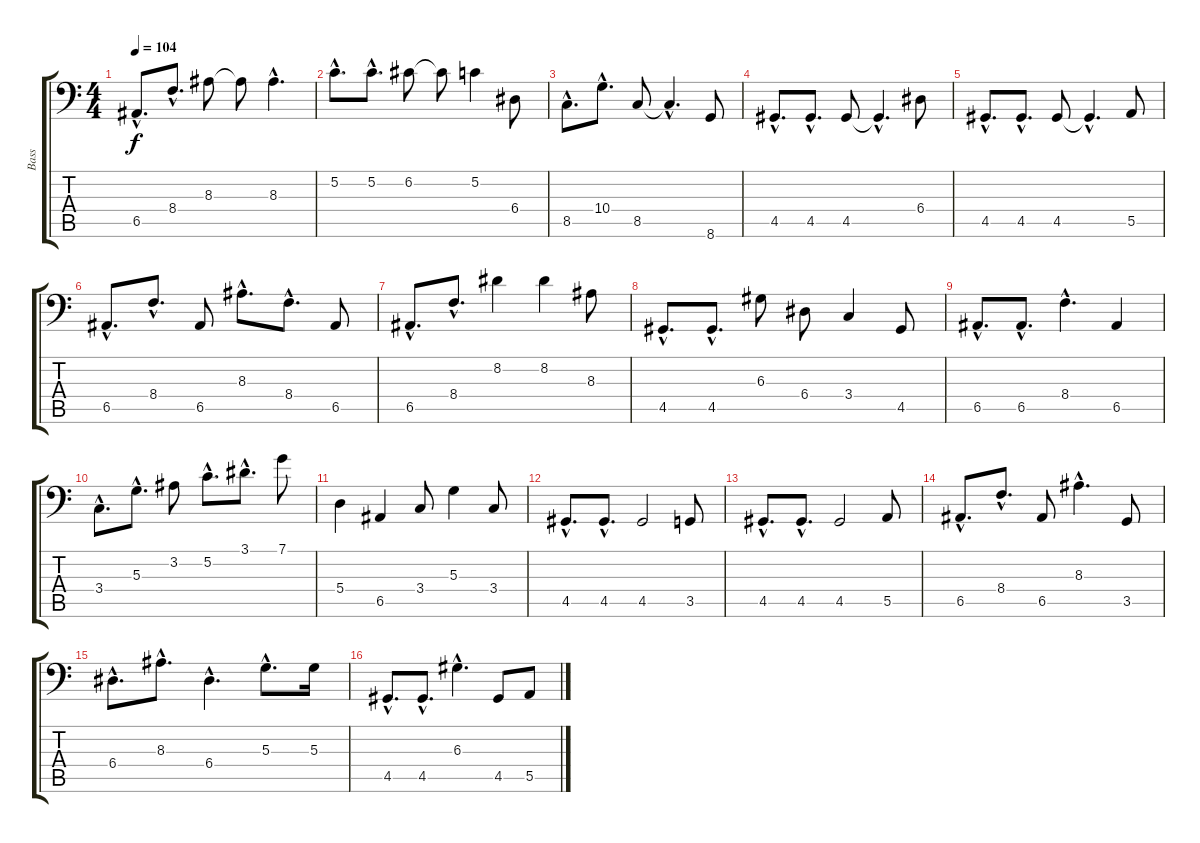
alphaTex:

\track ("Bass" "Bass") {instrument electricbassfinger}
\staff {score tabs}
\tuning (C3 G2 D2 A1 E1 B0) {hide}
\ts (4 4)
\tempo 104
\clef f4
\ks c
6.5{hac}.8{d dy f} 8.4{hac}.8{d} 8.3.8 8.3{t}.8 8.3{hac}.4{d} |
5.2{hac}.8{d} 5.2{hac}.8{d} 6.2.8 6.2{t}.8 5.2.4 6.4.8 |
8.5{hac}.8{d} 10.4{hac}.8{d} 8.5.8 8.5{hac t}.4{d} 8.6.8 |
4.5{hac}.8{d} 4.5{hac}.8{d} 4.5.8 4.5{hac t}.4{d} 6.4.8 |
4.5{hac}.8{d} 4.5{hac}.8{d} 4.5.8 4.5{hac t}.4{d} 5.5.8 |
6.5{hac}.8{d} 8.4{hac}.8{d} 6.5.8 8.3{hac}.8{d} 8.4{hac}.8{d} 6.5.8 |
6.5{hac}.8{d} 8.4{hac}.8{d} 8.2.4 8.2.4 8.3.8 |
4.5{hac}.8{d} 4.5{hac}.8{d} 6.3.8 6.4.8 3.4.4 4.5.8 |
6.5{hac}.8{d} 6.5{hac}.8{d} 8.4{hac}.4{d} 6.5.4 |
3.4{hac}.8{d} 5.3{hac}.8{d} 3.2.8 5.2{hac}.8{d} 3.1{hac}.8{d} 7.1.8 |
5.4.4 6.5.4 3.4.8 5.3.4 3.4.8 |
4.5{hac}.8{d} 4.5{hac}.8{d} 4.5.2 3.5.8 |
4.5{hac}.8{d} 4.5{hac}.8{d} 4.5.2 5.5.8 |
6.5{hac}.8{d} 8.4{hac}.8{d} 6.5.8 8.3{hac}.4{d} 3.5.8 |
6.4{hac}.8{d} 8.3{hac}.8{d} 6.4{hac}.4{d} 5.3{hac}.8{d} 5.3.16 |
4.5{hac}.8{d} 4.5{hac}.8{d} 6.3{hac}.4{d} 4.5.8 5.5.8
